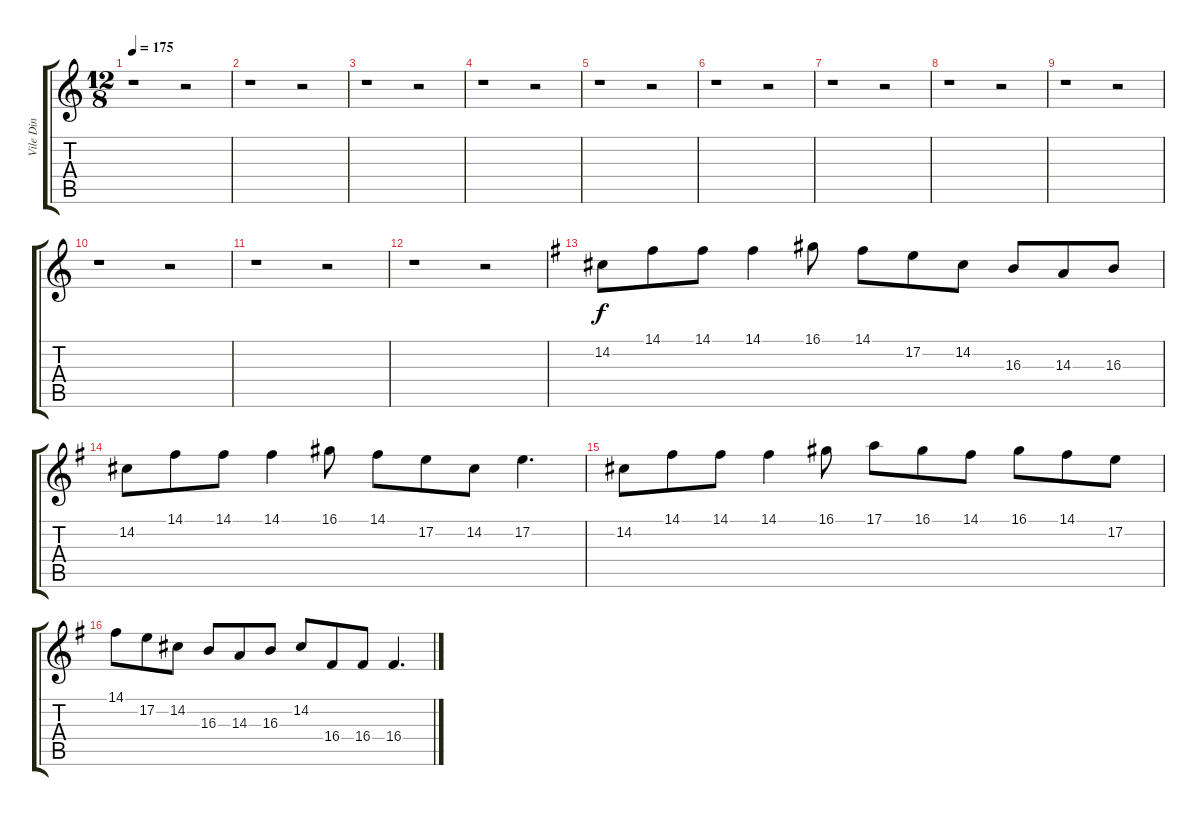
\track ("Vile Din" "Vile Din") {instrument violin}
\staff {score tabs}
\tuning (E4 B3 G3 D3 A2 E2) {hide}
\ts (12 8)
\tempo 175
\clef g2
\ks c
r.1{dy f} r.2 |
r.1 r.2 |
r.1 r.2 |
r.1 r.2 |
r.1 r.2 |
r.1 r.2 |
r.1 r.2 |
r.1 r.2 |
r.1 r.2 |
r.1 r.2 |
r.1 r.2 |
r.1 r.2 |
\ks g
14.2.8 14.1.8 14.1.8 14.1.4 16.1.8 14.1.8 17.2.8 14.2.8 16.3.8 14.3.8 16.3.8 |
14.2.8 14.1.8 14.1.8 14.1.4 16.1.8 14.1.8 17.2.8 14.2.8 17.2.4{d} |
14.2.8 14.1.8 14.1.8 14.1.4 16.1.8 17.1.8 16.1.8 14.1.8 16.1.8 14.1.8 17.2.8 |
14.1.8 17.2.8 14.2.8 16.3.8 14.3.8 16.3.8 14.2.8 16.4.8 16.4.8 16.4.4{d}
